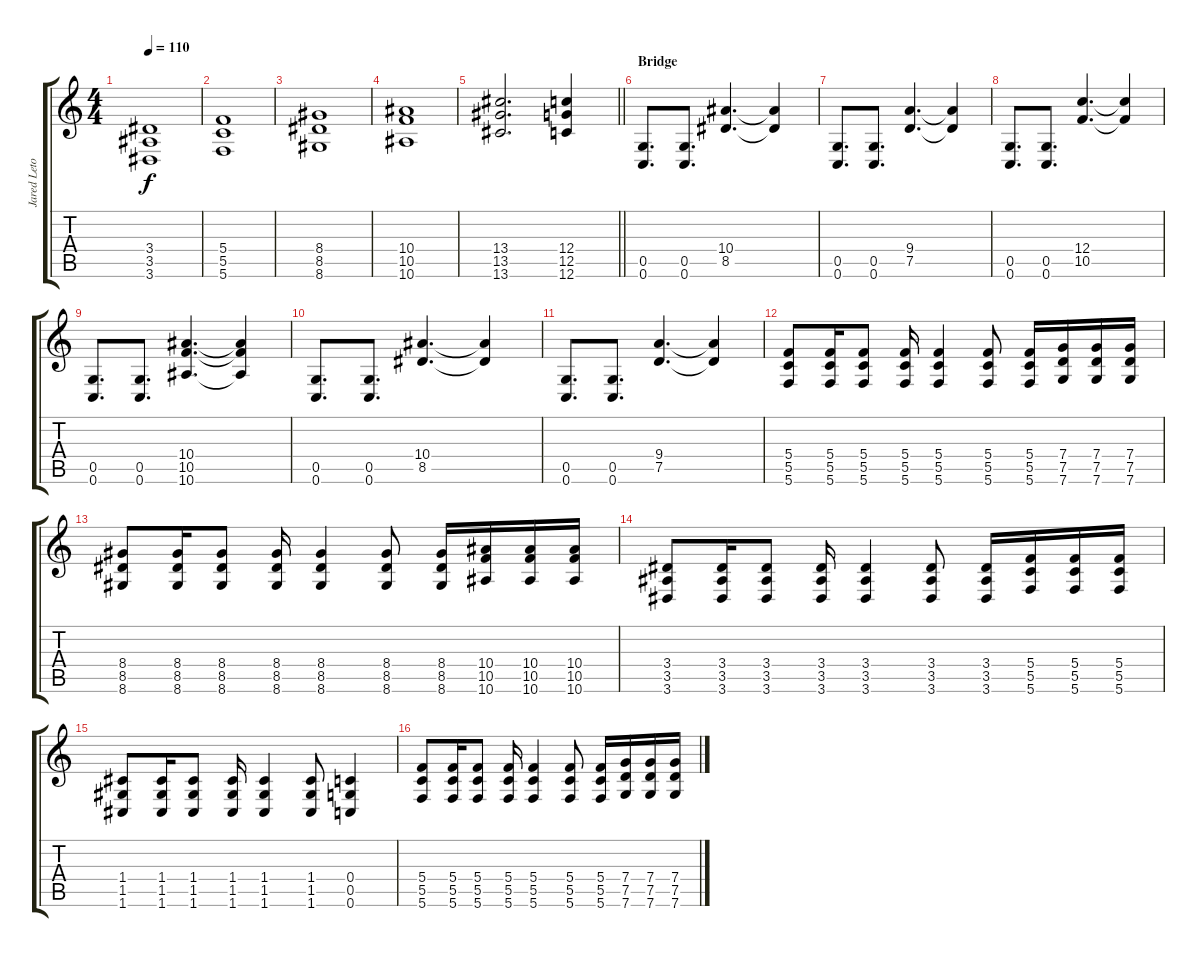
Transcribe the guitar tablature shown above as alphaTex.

\track ("Jared Leto [Guitar]" "Jared Leto") {instrument distortionguitar}
\staff {score tabs}
\tuning (D4 A3 F3 C3 G2 C2) {hide}
\ts (4 4)
\tempo 110
\clef g2
\ks c
(3.4 3.5 3.6).1{dy f} |
(5.4 5.5 5.6).1 |
(8.4 8.5 8.6).1 |
(10.4 10.5 10.6).1 |
\barLineRight lightlight
(13.4 13.5 13.6).2{d} (12.4 12.5 12.6).4 |
\section ("" "Bridge")
(0.5 0.6).8{d} (0.5 0.6).8{d} (10.4 8.5).4{d} (10.4{t} 8.5{t}).4 |
(0.5 0.6).8{d} (0.5 0.6).8{d} (9.4 7.5).4{d} (9.4{t} 7.5{t}).4 |
(0.5 0.6).8{d} (0.5 0.6).8{d} (12.4 10.5).4{d} (12.4{t} 10.5{t}).4 |
(0.5 0.6).8{d} (0.5 0.6).8{d} (10.4 10.5 10.6).4{d} (10.4{t} 10.5{t} 10.6{t}).4 |
(0.5 0.6).8{d} (0.5 0.6).8{d} (10.4 8.5).4{d} (10.4{t} 8.5{t}).4 |
(0.5 0.6).8{d} (0.5 0.6).8{d} (9.4 7.5).4{d} (9.4{t} 7.5{t}).4 |
(5.4 5.5 5.6).8{instrument acousticguitarsteel} (5.4 5.5 5.6).16 (5.4 5.5 5.6).8 (5.4 5.5 5.6).16 (5.4 5.5 5.6).4 (5.4 5.5 5.6).8 (5.4 5.5 5.6).16 (7.4 7.5 7.6).16 (7.4 7.5 7.6).16 (7.4 7.5 7.6).16 |
(8.4 8.5 8.6).8 (8.4 8.5 8.6).16 (8.4 8.5 8.6).8 (8.4 8.5 8.6).16 (8.4 8.5 8.6).4 (8.4 8.5 8.6).8 (8.4 8.5 8.6).16 (10.4 10.5 10.6).16 (10.4 10.5 10.6).16 (10.4 10.5 10.6).16 |
(3.4 3.5 3.6).8 (3.4 3.5 3.6).16 (3.4 3.5 3.6).8 (3.4 3.5 3.6).16 (3.4 3.5 3.6).4 (3.4 3.5 3.6).8 (3.4 3.5 3.6).16 (5.4 5.5 5.6).16 (5.4 5.5 5.6).16 (5.4 5.5 5.6).16 |
(1.4 1.5 1.6).8 (1.4 1.5 1.6).16 (1.4 1.5 1.6).8 (1.4 1.5 1.6).16 (1.4 1.5 1.6).4 (1.4 1.5 1.6).8 (0.4 0.5 0.6).4 |
(5.4 5.5 5.6).8 (5.4 5.5 5.6).16 (5.4 5.5 5.6).8 (5.4 5.5 5.6).16 (5.4 5.5 5.6).4 (5.4 5.5 5.6).8 (5.4 5.5 5.6).16 (7.4 7.5 7.6).16 (7.4 7.5 7.6).16 (7.4 7.5 7.6).16
